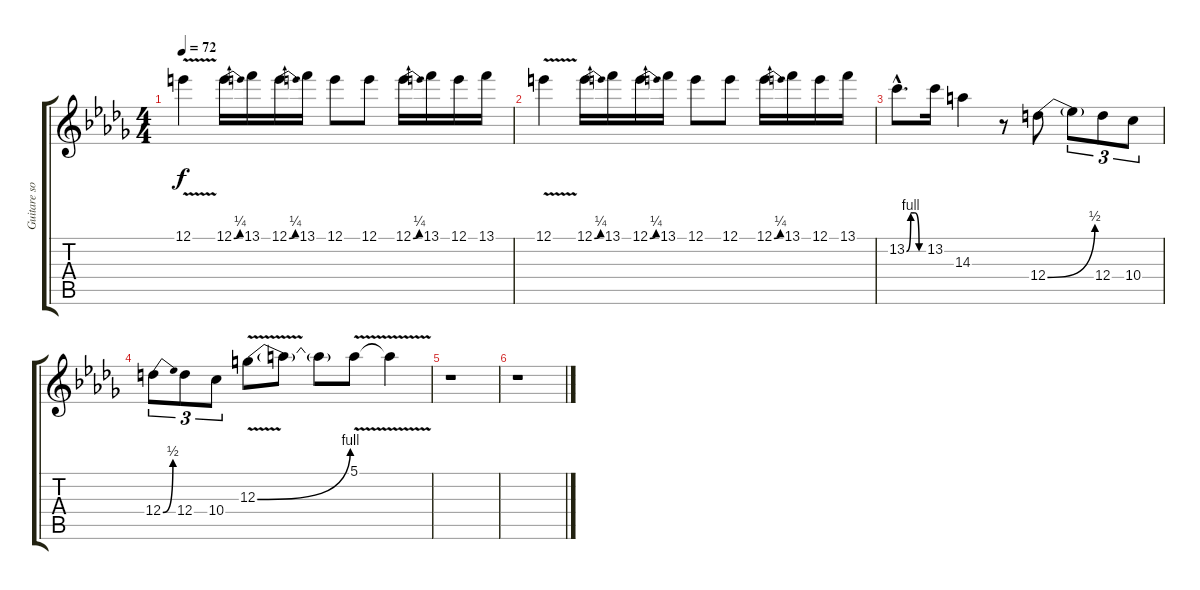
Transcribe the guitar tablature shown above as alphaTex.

\track ("Guitare solo" "Guitare so") {instrument distortionguitar}
\staff {score tabs}
\tuning (E4 B3 G3 D3 A2 E2) {hide}
\ts (4 4)
\tempo 72
\clef g2
\ks db
12.1{v}.4{dy f} 12.1{be (bend 0 0 60 1)}.16 13.1.16 12.1{be (bend 0 0 60 1)}.16 13.1.16 12.1.8 12.1.8 12.1{be (bend 0 0 60 1)}.16 13.1.16 12.1.16 13.1.16 |
12.1{v}.4 12.1{be (bend 0 0 60 1)}.16 13.1.16 12.1{be (bend 0 0 60 1)}.16 13.1.16 12.1.8 12.1.8 12.1{be (bend 0 0 60 1)}.16 13.1.16 12.1.16 13.1.16 |
13.2{be (custom 0 0 15 4 30 4 45 0 60 0) hac}.8{d} 13.2.16 14.3.4 r.8 12.4{be (bend 0 0 60 2)}.8 12.4{t}.8{tu (3 2)} 12.4.8{tu (3 2)} 10.4.8{tu (3 2)} |
12.4{be (bend 0 0 60 2)}.8{tu (3 2)} 12.4.8{tu (3 2)} 10.4.8{tu (3 2)} 12.3{be (bend 0 0 60 4) v}.8 12.3{t}.8 12.3{t}.8 5.1{v}.8 5.1{t}.4 |
r.1 |
r.1
